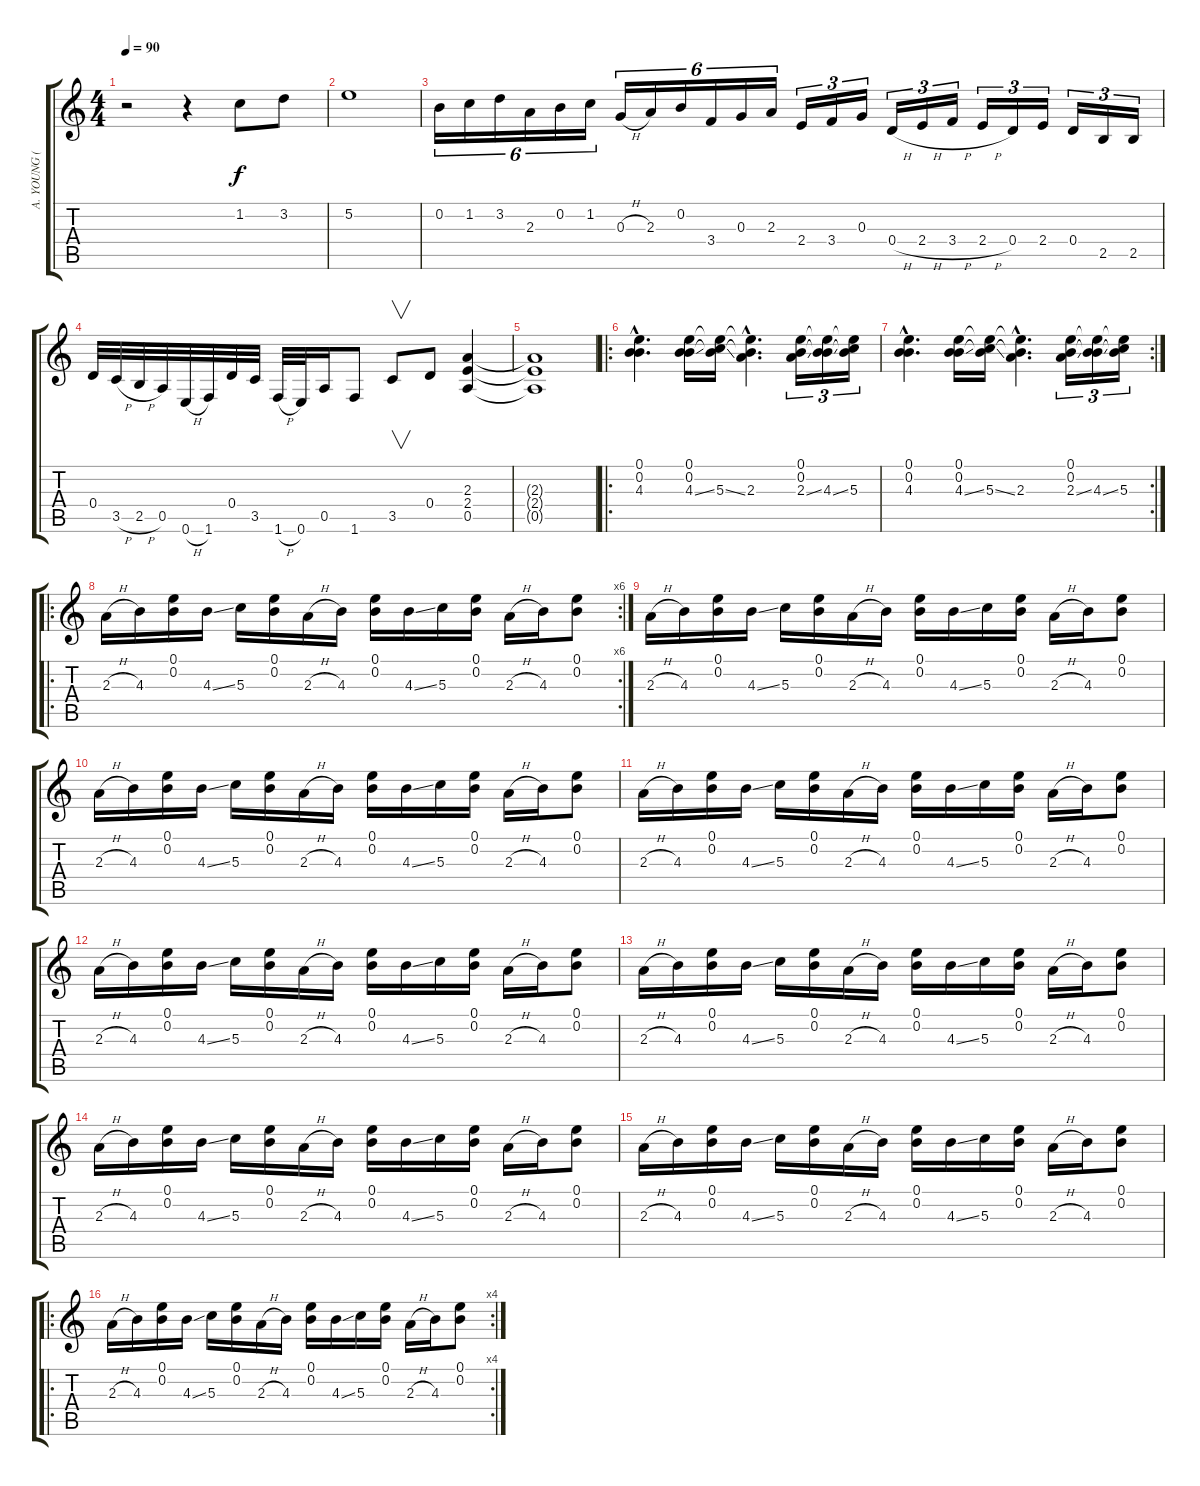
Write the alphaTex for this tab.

\track ("A. YOUNG (lead guitar)" "A. YOUNG (") {instrument distortionguitar}
\staff {score tabs}
\tuning (E4 B3 G3 D3 A2 E2) {hide}
\ts (4 4)
\tempo 90
\clef g2
\ks c
r.2{dy f instrument distortionguitar} r.4 1.2.8 3.2.8 |
5.2.1 |
0.2.16{tu (6 4)} 1.2.16{tu (6 4)} 3.2.16{tu (6 4)} 2.3.16{tu (6 4)} 0.2.16{tu (6 4)} 1.2.16{tu (6 4)} 0.3{h}.16{tu (6 4)} 2.3.16{tu (6 4)} 0.2.16{tu (6 4)} 3.4.16{tu (6 4)} 0.3.16{tu (6 4)} 2.3.16{tu (6 4)} 2.4.16{tu (3 2)} 3.4.16{tu (3 2)} 0.3.16{tu (3 2)} 0.4{h}.16{tu (3 2)} 2.4{h}.16{tu (3 2)} 3.4{h}.16{tu (3 2)} 2.4{h}.16{tu (3 2)} 0.4.16{tu (3 2)} 2.4.16{tu (3 2)} 0.4.16{tu (3 2)} 2.5.16{tu (3 2)} 2.5.16{tu (3 2)} |
0.4.32 3.5{h}.32 2.5{h}.32 0.5.32 0.6{h}.32 1.6.32 0.4.32 3.5.32 1.6{h}.32 0.6.32 0.5.16 1.6.8 3.5.8{v} 0.4.8 (2.3 2.4 0.5).4 |
(2.3{t} 2.4{t} 0.5{t}).1 |
\ro
(0.1{hac} 0.2{hac} 4.3{hac}).4{d} (0.1 0.2 4.3{ss}).16 (0.1{t} 0.2{t} 5.3{ss}).16 (0.1{hac t} 0.2{hac t} 2.3{hac}).4{d} (0.1 0.2 2.3{ss}).16{tu (3 2)} (0.1{t} 0.2{t} 4.3{ss}).16{tu (3 2)} (0.1{t} 0.2{t} 5.3).16{tu (3 2)} |
\rc 2
(0.1{hac} 0.2{hac} 4.3{hac}).4{d} (0.1 0.2 4.3{ss}).16 (0.1{t} 0.2{t} 5.3{ss}).16 (0.1{hac t} 0.2{hac t} 2.3{hac}).4{d} (0.1 0.2 2.3{ss}).16{tu (3 2)} (0.1{t} 0.2{t} 4.3{ss}).16{tu (3 2)} (0.1{t} 0.2{t} 5.3).16{tu (3 2)} |
\ro
\rc 6
2.3{h}.16 4.3.16 (0.1 0.2).16 4.3{ss}.16 5.3.16 (0.1 0.2).16 2.3{h}.16 4.3.16 (0.1 0.2).16 4.3{ss}.16 5.3.16 (0.1 0.2).16 2.3{h}.16 4.3.16 (0.1 0.2).8 |
2.3{h}.16 4.3.16 (0.1 0.2).16 4.3{ss}.16 5.3.16 (0.1 0.2).16 2.3{h}.16 4.3.16 (0.1 0.2).16 4.3{ss}.16 5.3.16 (0.1 0.2).16 2.3{h}.16 4.3.16 (0.1 0.2).8 |
2.3{h}.16 4.3.16 (0.1 0.2).16 4.3{ss}.16 5.3.16 (0.1 0.2).16 2.3{h}.16 4.3.16 (0.1 0.2).16 4.3{ss}.16 5.3.16 (0.1 0.2).16 2.3{h}.16 4.3.16 (0.1 0.2).8 |
2.3{h}.16 4.3.16 (0.1 0.2).16 4.3{ss}.16 5.3.16 (0.1 0.2).16 2.3{h}.16 4.3.16 (0.1 0.2).16 4.3{ss}.16 5.3.16 (0.1 0.2).16 2.3{h}.16 4.3.16 (0.1 0.2).8 |
2.3{h}.16 4.3.16 (0.1 0.2).16 4.3{ss}.16 5.3.16 (0.1 0.2).16 2.3{h}.16 4.3.16 (0.1 0.2).16 4.3{ss}.16 5.3.16 (0.1 0.2).16 2.3{h}.16 4.3.16 (0.1 0.2).8 |
2.3{h}.16 4.3.16 (0.1 0.2).16 4.3{ss}.16 5.3.16 (0.1 0.2).16 2.3{h}.16 4.3.16 (0.1 0.2).16 4.3{ss}.16 5.3.16 (0.1 0.2).16 2.3{h}.16 4.3.16 (0.1 0.2).8 |
2.3{h}.16 4.3.16 (0.1 0.2).16 4.3{ss}.16 5.3.16 (0.1 0.2).16 2.3{h}.16 4.3.16 (0.1 0.2).16 4.3{ss}.16 5.3.16 (0.1 0.2).16 2.3{h}.16 4.3.16 (0.1 0.2).8 |
2.3{h}.16 4.3.16 (0.1 0.2).16 4.3{ss}.16 5.3.16 (0.1 0.2).16 2.3{h}.16 4.3.16 (0.1 0.2).16 4.3{ss}.16 5.3.16 (0.1 0.2).16 2.3{h}.16 4.3.16 (0.1 0.2).8 |
\ro
\rc 4
2.3{h}.16 4.3.16 (0.1 0.2).16 4.3{ss}.16 5.3.16 (0.1 0.2).16 2.3{h}.16 4.3.16 (0.1 0.2).16 4.3{ss}.16 5.3.16 (0.1 0.2).16 2.3{h}.16 4.3.16 (0.1 0.2).8
